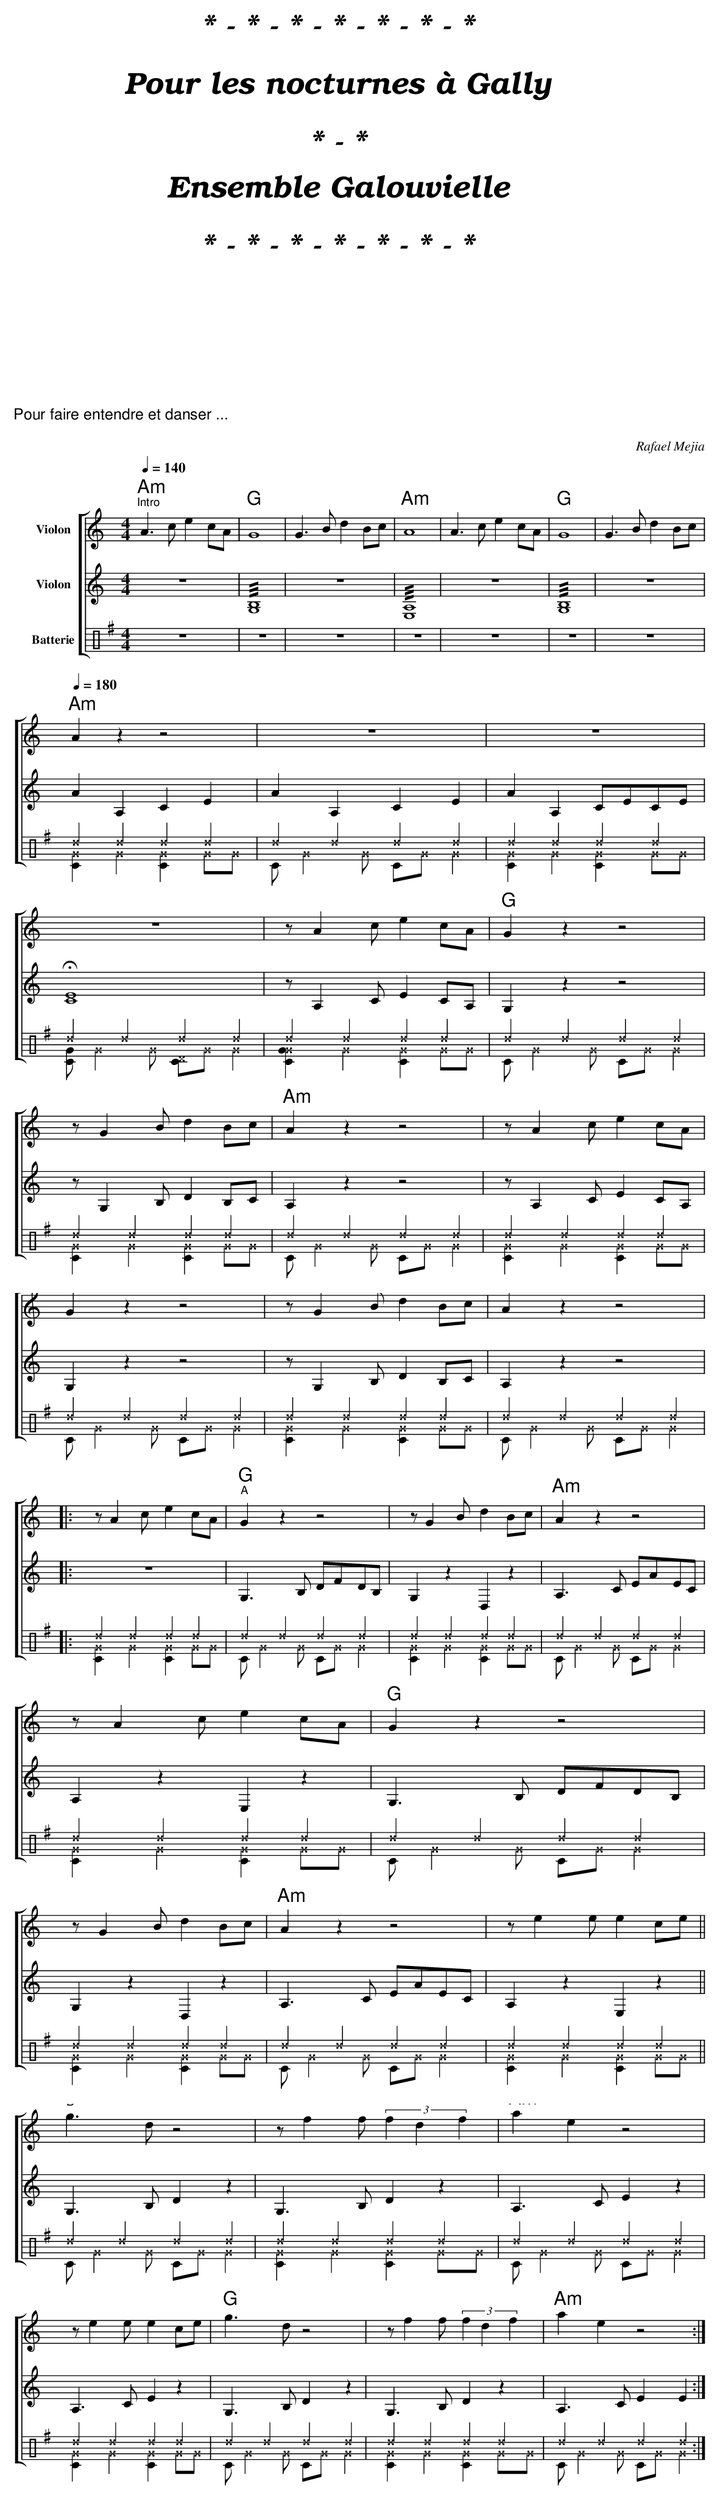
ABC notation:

X:1
T:Cumbia Sobre El Mar
C:Rafael Mejia
L:1/4
Q:1/4=140
M:4/4
K:C
%%score [1 2 ( 3 4 )]
V:1 treble nm="Violon"
V:2 treble nm="Violon"
V:3 perc nm="Batterie"
K:none
V:4 perc
K:none
V:1
"Am""^Intro" A3/2 c/ e c/A/ |"G" G4 | G3/2 B/ d B/c/ |"Am" A4 | A3/2 c/ e c/A/ |"G" G4 | G3/2 B/ d B/c/ |$
"Am"[Q:1/4=180] A z z2 | z4 | z4 | z4 | z/ A c/ e c/A/ |"G" G z z2 | $
z/ G B/ d B/c/ |"Am" A z z2 | z/ A c/ e c/A/ |"G" G z z2 | z/ G B/ d B/c/ |"Am" A z z2 |:$
z/ A c/ e c/A/ |"G""^A" G z z2 | z/ G B/ d B/c/ |"Am" A z z2 |$ z/ A c/ e c/A/ |"G" G z z2 | z/ G B/ d B/c/ |"Am" A z z2 | z/ e e/ e c/e/ ||$
"G""^B" g3/2 d/ z2 | z/ f f/ (3f d f | "Am" a e z2 |$ z/ e e/ e c/e/ |"G" g3/2 d/ z2 | z/ f f/ (3f d f |"Am" a e z2 :|
V:2
z4 | !///![G,B,]4 | z4 | !///![E,A,]4 | z4 | !///![G,B,]4 | z4 |$ A A, C E | A A, C E | A A, C/E/C/E/ |
!fermata![CE]4 | z/ A, C/ E C/A,/ | G, z z2 |$ z/ G, B,/ D B,/C/ | A, z z2 | z/ A, C/ E C/A,/ | G, z z2 |
z/ G, B,/ D B,/C/ | A, z z2 |:$ z4 | G,3/2 B,/ D/F/D/B,/ | G, z D, z | A,3/2 C/ E/A/E/C/ |$ A, z E, z |
G,3/2 B,/ D/F/D/B,/ | G, z D, z | A,3/2 C/ E/A/E/C/ |$ A, z E, z || G,3/2 B,/ D z | G,3/2 B,/ D z |
A,3/2 C/ E z |$ A,3/2 C/ E z | G,3/2 B,/ D z | G,3/2 B,/ D z | A,3/2 C/ E E :|
V:3
[K:G] z4 | z4 | z4 | z4 | z4 | z4 | z4 |$ ^d ^d ^d ^d | ^d ^d ^d ^d | ^d ^d ^d ^d | ^d ^d ^d ^d |
^d ^d ^d ^d | ^d ^d ^d ^d |$ ^d ^d ^d ^d | ^d ^d ^d ^d | ^d ^d ^d ^d | ^d ^d ^d ^d | ^d ^d ^d ^d |
^d ^d ^d ^d |:$ ^d ^d ^d ^d | ^d ^d ^d ^d | ^d ^d ^d ^d | ^d ^d ^d ^d |$ ^d ^d ^d ^d |
^d ^d ^d ^d | ^d ^d ^d ^d | ^d ^d ^d ^d |$ ^d ^d ^d ^d || ^d ^d ^d ^d | ^d ^d ^d ^d |
^d ^d ^d ^d |$ ^d ^d ^d ^d | ^d ^d ^d ^d | ^d ^d ^d ^d | ^d ^d ^d ^d :|
V:4
[K:G] x4 | x4 | x4 | x4 | x4 | x4 | x4 |$ [C^G] ^G [C^G] ^G/^G/ | C/ ^G ^G/ C/^G/ ^G |
[C^G] ^G [C^G] ^G/^G/ | [CG]/ ^G ^G/ [C^D]/^G/ ^G | [CG^G] ^G [C^G] ^G/^G/ |
C/ ^G ^G/ C/^G/ ^G |$ [C^G] ^G [C^G] ^G/^G/ | C/ ^G ^G/ C/^G/ ^G | [C^G] ^G [C^G] ^G/^G/ |
C/ ^G ^G/ C/^G/ ^G | [C^G] ^G [C^G] ^G/^G/ | C/ ^G ^G/ C/^G/ ^G |:$ [C^G] ^G [C^G] ^G/^G/ |
C/ ^G ^G/ C/^G/ ^G | [C^G] ^G [C^G] ^G/^G/ | C/ ^G ^G/ C/^G/ ^G |$ [C^G] ^G [C^G] ^G/^G/ |
C/ ^G ^G/ C/^G/ ^G | [C^G] ^G [C^G] ^G/^G/ | C/ ^G ^G/ C/^G/ ^G |$ [C^G] ^G [C^G] ^G/^G/ ||
C/ ^G ^G/ C/^G/ ^G | [C^G] ^G [C^G] ^G/^G/ | C/ ^G ^G/ C/^G/ ^G |$ [C^G] ^G [C^G] ^G/^G/ |
C/ ^G ^G/ C/^G/ ^G | [C^G] ^G [C^G] ^G/^G/ | C/ ^G ^G/ C/^G/ ^G :|
